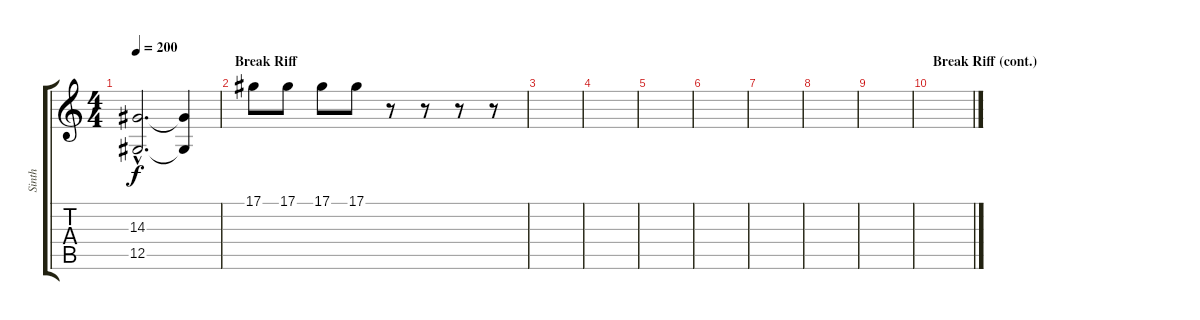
\track ("Sinth" "Sinth") {instrument stringensemble1}
\staff {score tabs}
\tuning (Eb4 Bb3 Gb3 Db3 Ab2 Eb2) {hide}
\ts (4 4)
\tempo 200
\clef g2
\ks c
(14.3{hac} 12.5{hac}).2{d dy f} (14.3{t} 12.5{t}).4 |
\section ("" "Break Riff")
17.1.8 17.1.8 17.1.8 17.1.8 r.8 r.8 r.8 r.8 |
|
|
|
|
|
|
|
\section ("" "Break Riff (cont.)")
